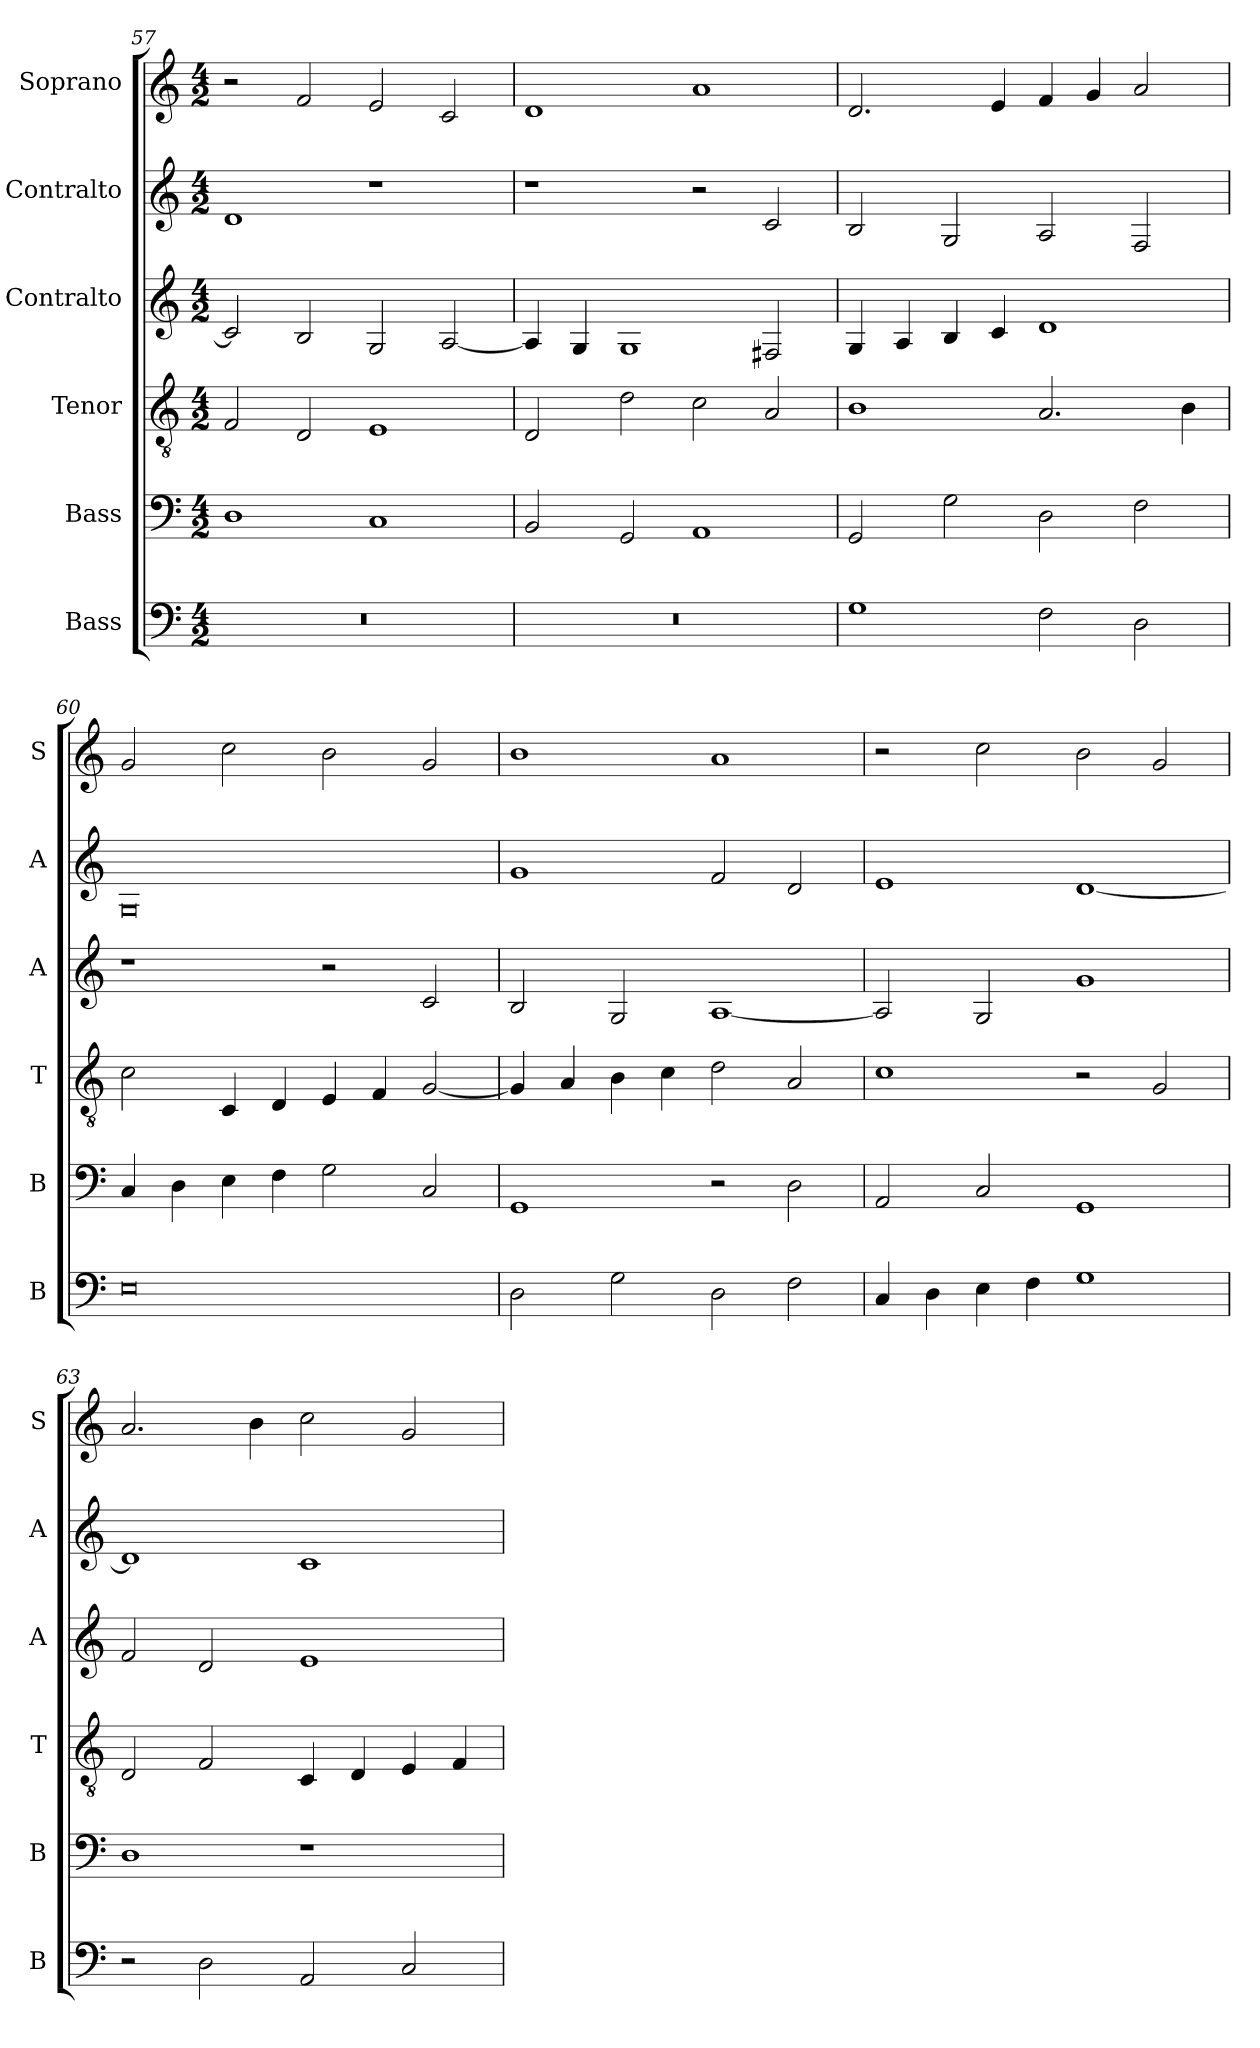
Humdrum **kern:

**kern	**kern	**kern	**kern	**kern	**kern
*part6	*part5	*part4	*part3	*part2	*part1
*staff6	*staff5	*staff4	*staff3	*staff2	*staff1
*I"Bass	*I"Bass	*I"Tenor	*I"Contralto	*I"Contralto	*I"Soprano
*I'B	*I'B	*I'T	*I'A	*I'A	*I'S
*clefF4	*clefF4	*clefGv2	*clefG2	*clefG2	*clefG2
*k[]	*k[]	*k[]	*k[]	*k[]	*k[]
*G:mix	*G:mix	*G:mix	*G:mix	*G:mix	*G:mix
*M4/2	*M4/2	*M4/2	*M4/2	*M4/2	*M4/2
=57	=57	=57	=57	=57	=57
0r	1D	2F	2c]	1d	2r
.	.	2D	2B	.	2f
.	1C	1E	2G	1r	2e
.	.	.	[2A	.	2c
=58	=58	=58	=58	=58	=58
0r	2BB	2D	4A]	1r	1d
.	.	.	4G	.	.
.	2GG	2d	1G	.	.
.	1AA	2c	.	2r	1a
.	.	2A	2F#X	2c	.
=59	=59	=59	=59	=59	=59
1G	2GG	1B	4G	2B	2.d
.	.	.	4A	.	.
.	2G	.	4B	2G	.
.	.	.	4c	.	4e
2F	2D	2.A	1d	2A	4f
.	.	.	.	.	4g
2D	2F	.	.	2F	2a
.	.	4B	.	.	.
=60	=60	=60	=60	=60	=60
0E	4C	2c	1r	0G	2g
.	4D	.	.	.	.
.	4E	4C	.	.	2cc
.	4F	4D	.	.	.
.	2G	4E	2r	.	2b
.	.	4F	.	.	.
.	2C	[2G	2c	.	2g
=61	=61	=61	=61	=61	=61
2D	1GG	4G]	2B	1g	1b
.	.	4A	.	.	.
2G	.	4B	2G	.	.
.	.	4c	.	.	.
2D	2r	2d	[1A	2f	1a
2F	2D	2A	.	2d	.
=62	=62	=62	=62	=62	=62
4C	2AA	1c	2A]	1e	2r
4D	.	.	.	.	.
4E	2C	.	2G	.	2cc
4F	.	.	.	.	.
1G	1GG	2r	1g	[1d	2b
.	.	2G	.	.	2g
=63	=63	=63	=63	=63	=63
2r	1D	2D	2f	1d]	2.a
2D	.	2F	2d	.	.
.	.	.	.	.	4b
2AA	1r	4C	1e	1c	2cc
.	.	4D	.	.	.
2C	.	4E	.	.	2g
.	.	4F	.	.	.
=	=	=	=	=	=
*-	*-	*-	*-	*-	*-
